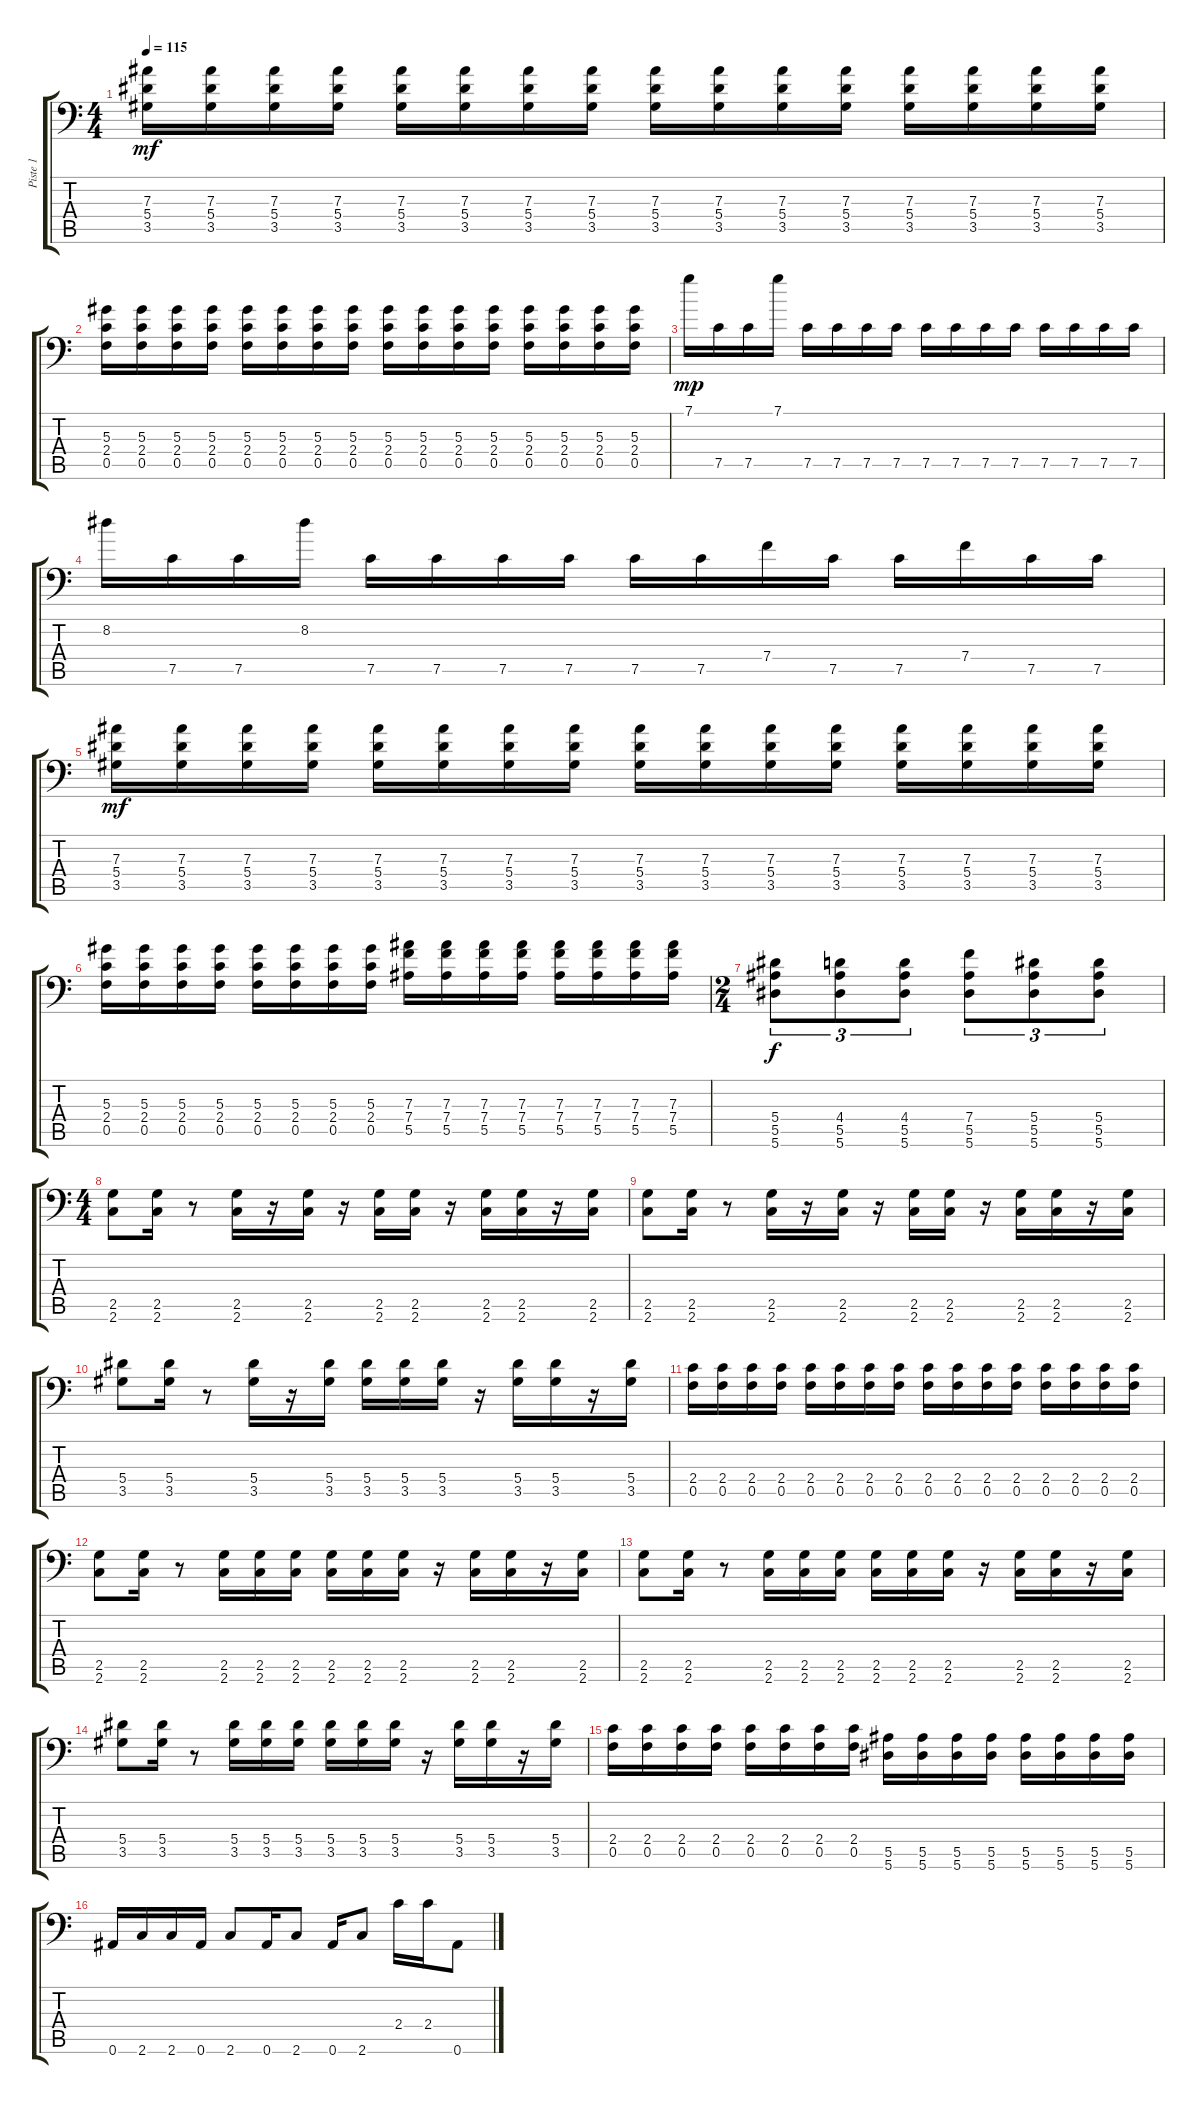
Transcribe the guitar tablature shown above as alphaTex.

\track ("Piste 1" "Piste 1") {instrument distortionguitar}
\staff {score tabs}
\tuning (C4 G3 Eb3 Bb2 F2 Bb1) {hide}
\ts (4 4)
\tempo 115
\clef f4
\ks c
(7.3 5.4 3.5).16{dy mf} (7.3 5.4 3.5).16 (7.3 5.4 3.5).16 (7.3 5.4 3.5).16 (7.3 5.4 3.5).16 (7.3 5.4 3.5).16 (7.3 5.4 3.5).16 (7.3 5.4 3.5).16 (7.3 5.4 3.5).16 (7.3 5.4 3.5).16 (7.3 5.4 3.5).16 (7.3 5.4 3.5).16 (7.3 5.4 3.5).16 (7.3 5.4 3.5).16 (7.3 5.4 3.5).16 (7.3 5.4 3.5).16 |
(5.3 2.4 0.5).16 (5.3 2.4 0.5).16 (5.3 2.4 0.5).16 (5.3 2.4 0.5).16 (5.3 2.4 0.5).16 (5.3 2.4 0.5).16 (5.3 2.4 0.5).16 (5.3 2.4 0.5).16 (5.3 2.4 0.5).16 (5.3 2.4 0.5).16 (5.3 2.4 0.5).16 (5.3 2.4 0.5).16 (5.3 2.4 0.5).16 (5.3 2.4 0.5).16 (5.3 2.4 0.5).16 (5.3 2.4 0.5).16 |
7.1.16{dy mp} 7.5.16 7.5.16 7.1.16 7.5.16 7.5.16 7.5.16 7.5.16 7.5.16 7.5.16 7.5.16 7.5.16 7.5.16 7.5.16 7.5.16 7.5.16 |
8.2.16 7.5.16 7.5.16 8.2.16 7.5.16 7.5.16 7.5.16 7.5.16 7.5.16 7.5.16 7.4.16 7.5.16 7.5.16 7.4.16 7.5.16 7.5.16 |
(7.3 5.4 3.5).16{dy mf} (7.3 5.4 3.5).16 (7.3 5.4 3.5).16 (7.3 5.4 3.5).16 (7.3 5.4 3.5).16 (7.3 5.4 3.5).16 (7.3 5.4 3.5).16 (7.3 5.4 3.5).16 (7.3 5.4 3.5).16 (7.3 5.4 3.5).16 (7.3 5.4 3.5).16 (7.3 5.4 3.5).16 (7.3 5.4 3.5).16 (7.3 5.4 3.5).16 (7.3 5.4 3.5).16 (7.3 5.4 3.5).16 |
(5.3 2.4 0.5).16 (5.3 2.4 0.5).16 (5.3 2.4 0.5).16 (5.3 2.4 0.5).16 (5.3 2.4 0.5).16 (5.3 2.4 0.5).16 (5.3 2.4 0.5).16 (5.3 2.4 0.5).16 (7.3 7.4 5.5).16 (7.3 7.4 5.5).16 (7.3 7.4 5.5).16 (7.3 7.4 5.5).16 (7.3 7.4 5.5).16 (7.3 7.4 5.5).16 (7.3 7.4 5.5).16 (7.3 7.4 5.5).16 |
\ts (2 4)
(5.4 5.5 5.6).8{tu (3 2) dy f} (4.4 5.5 5.6).8{tu (3 2)} (4.4 5.5 5.6).8{tu (3 2)} (7.4 5.5 5.6).8{tu (3 2)} (5.4 5.5 5.6).8{tu (3 2)} (5.4 5.5 5.6).8{tu (3 2)} |
\ts (4 4)
(2.5 2.6).8 (2.5 2.6).16 r.8 (2.5 2.6).16 r.16 (2.5 2.6).16 r.16 (2.5 2.6).16 (2.5 2.6).16 r.16 (2.5 2.6).16 (2.5 2.6).16 r.16 (2.5 2.6).16 |
(2.5 2.6).8 (2.5 2.6).16 r.8 (2.5 2.6).16 r.16 (2.5 2.6).16 r.16 (2.5 2.6).16 (2.5 2.6).16 r.16 (2.5 2.6).16 (2.5 2.6).16 r.16 (2.5 2.6).16 |
(5.4 3.5).8 (5.4 3.5).16 r.8 (5.4 3.5).16 r.16 (5.4 3.5).16 (5.4 3.5).16 (5.4 3.5).16 (5.4 3.5).16 r.16 (5.4 3.5).16 (5.4 3.5).16 r.16 (5.4 3.5).16 |
(2.4 0.5).16 (2.4 0.5).16 (2.4 0.5).16 (2.4 0.5).16 (2.4 0.5).16 (2.4 0.5).16 (2.4 0.5).16 (2.4 0.5).16 (2.4 0.5).16 (2.4 0.5).16 (2.4 0.5).16 (2.4 0.5).16 (2.4 0.5).16 (2.4 0.5).16 (2.4 0.5).16 (2.4 0.5).16 |
(2.5 2.6).8 (2.5 2.6).16 r.8 (2.5 2.6).16 (2.5 2.6).16 (2.5 2.6).16 (2.5 2.6).16 (2.5 2.6).16 (2.5 2.6).16 r.16 (2.5 2.6).16 (2.5 2.6).16 r.16 (2.5 2.6).16 |
(2.5 2.6).8 (2.5 2.6).16 r.8 (2.5 2.6).16 (2.5 2.6).16 (2.5 2.6).16 (2.5 2.6).16 (2.5 2.6).16 (2.5 2.6).16 r.16 (2.5 2.6).16 (2.5 2.6).16 r.16 (2.5 2.6).16 |
(5.4 3.5).8 (5.4 3.5).16 r.8 (5.4 3.5).16 (5.4 3.5).16 (5.4 3.5).16 (5.4 3.5).16 (5.4 3.5).16 (5.4 3.5).16 r.16 (5.4 3.5).16 (5.4 3.5).16 r.16 (5.4 3.5).16 |
(2.4 0.5).16 (2.4 0.5).16 (2.4 0.5).16 (2.4 0.5).16 (2.4 0.5).16 (2.4 0.5).16 (2.4 0.5).16 (2.4 0.5).16 (5.5 5.6).16 (5.5 5.6).16 (5.5 5.6).16 (5.5 5.6).16 (5.5 5.6).16 (5.5 5.6).16 (5.5 5.6).16 (5.5 5.6).16 |
0.6.16 2.6.16 2.6.16 0.6.16 2.6.8 0.6.16 2.6.8 0.6.16 2.6.8 2.4.16 2.4.16 0.6.8
